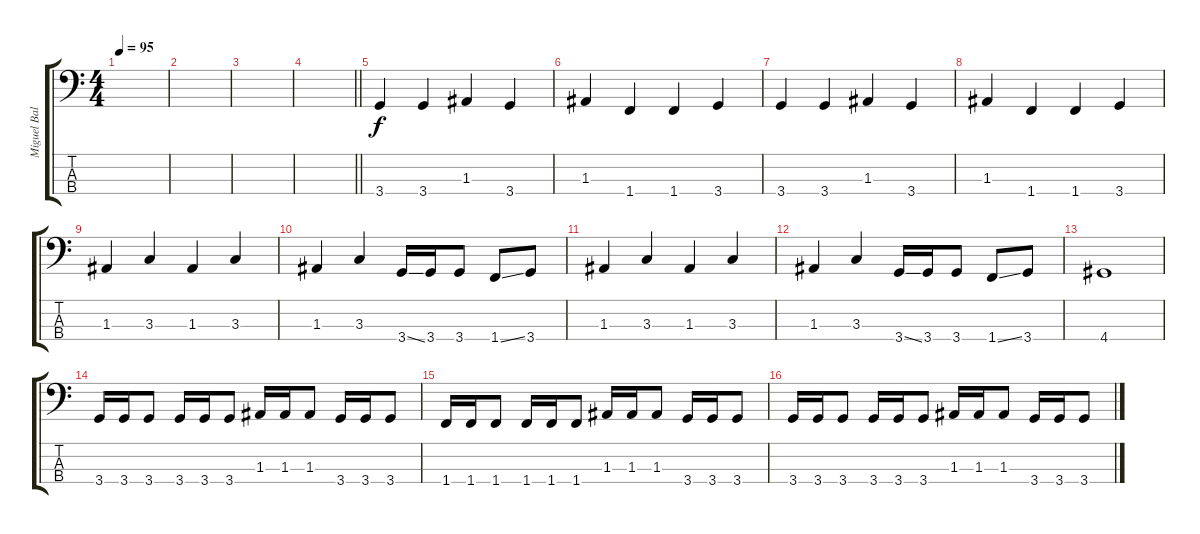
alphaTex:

\track ("Miguel Baltazar" "Miguel Bal") {instrument electricbassfinger}
\staff {score tabs}
\tuning (G2 D2 A1 E1) {hide}
\ts (4 4)
\tempo 95
\clef f4
\ks c
|
|
|
\barLineRight lightlight
|
3.4.4 3.4.4 1.3.4 3.4.4 |
1.3.4 1.4.4 1.4.4 3.4.4 |
3.4.4 3.4.4 1.3.4 3.4.4 |
1.3.4 1.4.4 1.4.4 3.4.4 |
1.3.4 3.3.4 1.3.4 3.3.4 |
1.3.4 3.3.4 3.4{ss}.16 3.4.16 3.4.8 1.4{ss}.8 3.4.8 |
1.3.4 3.3.4 1.3.4 3.3.4 |
1.3.4 3.3.4 3.4{ss}.16 3.4.16 3.4.8 1.4{ss}.8 3.4.8 |
4.4.1 |
3.4.16 3.4.16 3.4.8 3.4.16 3.4.16 3.4.8 1.3.16 1.3.16 1.3.8 3.4.16 3.4.16 3.4.8 |
1.4.16 1.4.16 1.4.8 1.4.16 1.4.16 1.4.8 1.3.16 1.3.16 1.3.8 3.4.16 3.4.16 3.4.8 |
3.4.16 3.4.16 3.4.8 3.4.16 3.4.16 3.4.8 1.3.16 1.3.16 1.3.8 3.4.16 3.4.16 3.4.8
